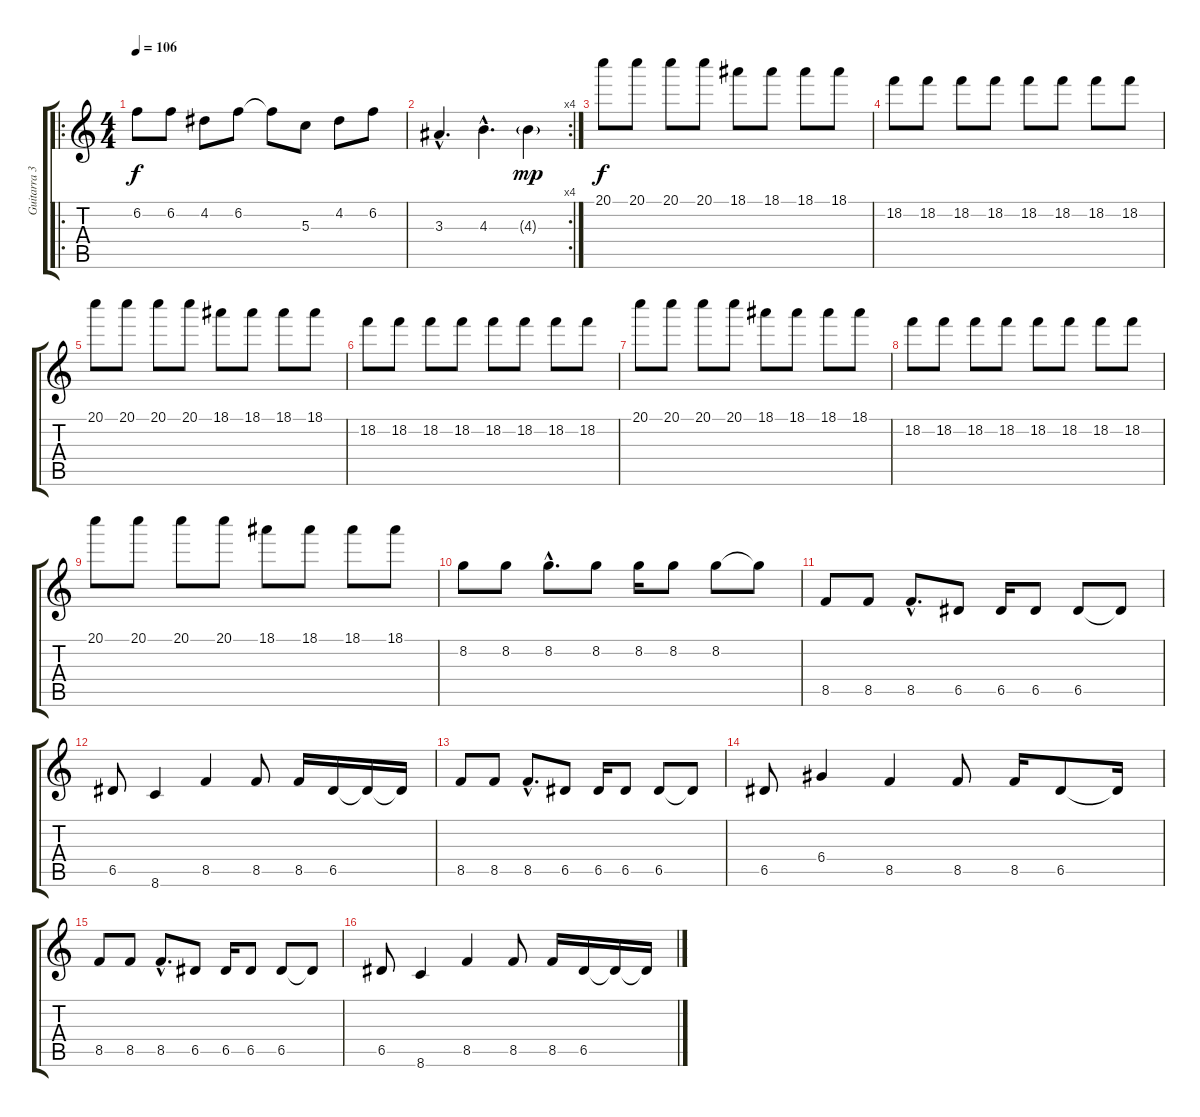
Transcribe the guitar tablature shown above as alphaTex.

\track ("Guitarra 3" "Guitarra 3") {instrument distortionguitar}
\staff {score tabs}
\tuning (E4 B3 G3 D3 A2 E2) {hide}
\ro
\ts (4 4)
\tempo 106
\clef g2
\ks c
6.2.8{dy f instrument distortionguitar} 6.2.8 4.2.8 6.2.8 6.2{t}.8 5.3.8 4.2.8 6.2.8 |
\rc 4
3.3{hac}.4{d} 4.3{hac}.4{d} 4.3{g}.4{dy mp} |
20.1.8{dy f} 20.1.8 20.1.8 20.1.8 18.1.8 18.1.8 18.1.8 18.1.8 |
18.2.8 18.2.8 18.2.8 18.2.8 18.2.8 18.2.8 18.2.8 18.2.8 |
20.1.8 20.1.8 20.1.8 20.1.8 18.1.8 18.1.8 18.1.8 18.1.8 |
18.2.8 18.2.8 18.2.8 18.2.8 18.2.8 18.2.8 18.2.8 18.2.8 |
20.1.8 20.1.8 20.1.8 20.1.8 18.1.8 18.1.8 18.1.8 18.1.8 |
18.2.8 18.2.8 18.2.8 18.2.8 18.2.8 18.2.8 18.2.8 18.2.8 |
20.1.8 20.1.8 20.1.8 20.1.8 18.1.8 18.1.8 18.1.8 18.1.8 |
8.2.8 8.2.8 8.2{hac}.8{d} 8.2.8 8.2.16 8.2.8 8.2.8 8.2{t}.8 |
8.5.8 8.5.8 8.5{hac}.8{d} 6.5.8 6.5.16 6.5.8 6.5.8 6.5{t}.8 |
6.5.8 8.6.4 8.5.4 8.5.8 8.5.16 6.5.16 6.5{t}.16 6.5{t}.16 |
8.5.8 8.5.8 8.5{hac}.8{d} 6.5.8 6.5.16 6.5.8 6.5.8 6.5{t}.8 |
6.5.8 6.4.4 8.5.4 8.5.8 8.5.16 6.5.8 6.5{t}.16 |
8.5.8 8.5.8 8.5{hac}.8{d} 6.5.8 6.5.16 6.5.8 6.5.8 6.5{t}.8 |
6.5.8 8.6.4 8.5.4 8.5.8 8.5.16 6.5.16 6.5{t}.16 6.5{t}.16
